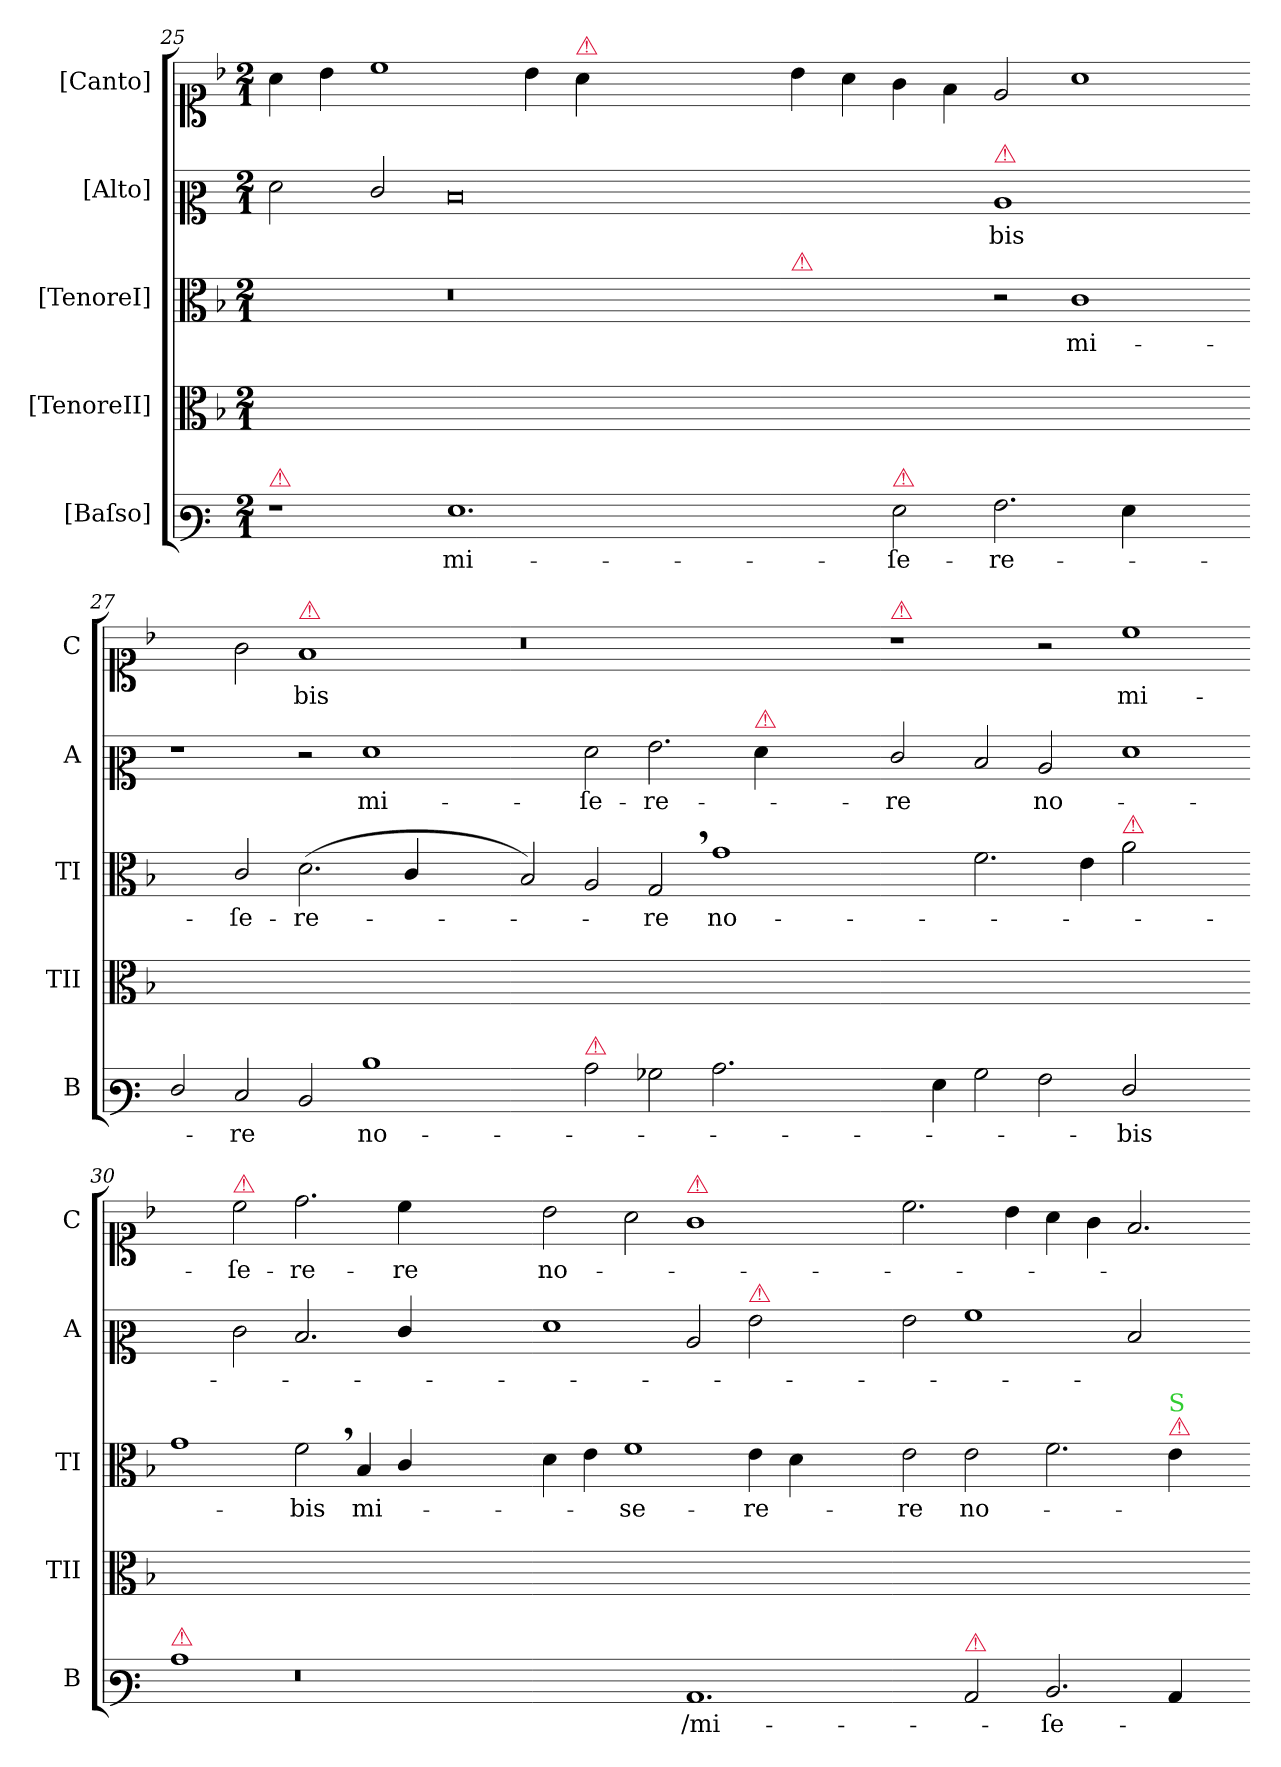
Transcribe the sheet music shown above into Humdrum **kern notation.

**kern	**text	**kern	**kern	**text	**kern	**text	**kern	**text
*part5	*part5	*part4	*part3	*part3	*part2	*part2	*part1	*part1
*staff5	*staff5	*staff4	*staff3	*staff3	*staff2	*staff2	*staff1	*staff1
*I"[Baſso]	*	*I"[TenoreII]	*I"[TenoreI]	*	*I"[Alto]	*	*I"[Canto]	*
*I'B	*	*I'TII	*I'TI	*	*I'A	*	*I'C	*
*clefF3	*	*clefC3	*clefC3	*	*clefC2	*	*clefC1	*
*	*	*k[b-]	*k[b-]	*	*	*	*k[b-]	*
*M2/1	*	*M2/1	*M2/1	*	*M2/1	*	*M2/1	*
=25	=25	=25	=25	=25	=25	=25	=25	=25
!LO:TX:a:color=crimson:t=⚠	!	!	!	!	!	!	!	!
1r	.	0ryy	1ryy	.	2f\	.	4a\	.
.	.	.	.	.	.	.	4b-\	.
.	.	.	.	.	2e/	.	1cc\	.
1.G\	mi-	.	0r	.	0d/	.	.	.
.	.	.	.	.	.	.	4b-\	.
!	!	!	!	!	!	!	!LO:TX:a:color=crimson:t=⚠	!
.	.	.	.	.	.	.	4a\	.
.	.	1ryy	.	.	.	.	1ryy	.
2ryy	.	.	.	.	.	.	.	.
=26-	=26-	=26-	=26-	=26-	=26-	=26-	=26-	=26-
!	!	!	!LO:TX:a:color=crimson:t=⚠	!	!	!	!	!
2ryy	.	0ryy	1ryy	.	1ryy	.	4b-\	.
.	.	.	.	.	.	.	4a\	.
!LO:TX:a:color=crimson:t=⚠	!	!	!	!	!	!	!	!
2G\	-ſe-	.	.	.	.	.	4g\	.
.	.	.	.	.	.	.	4f\	.
!	!	!	!	!	!LO:TX:a:color=crimson:t=⚠	!	!	!
2.A\	-re-	.	2r	.	1c/	-bis	2e/	.
.	.	.	1c\	mi-	.	.	1a\	.
4G\	.	.	.	.	.	.	.	.
2ryy	.	2ryy	.	.	2ryy	.	.	.
=27-	=27-	=27-	=27-	=27-	=27-	=27-	=27-	=27-
2F/	.	0ryy	2ryy	.	1r	.	2ryy	.
2E/	-re	.	2c/	-ſe-	.	.	2g\	.
!	!	!	!	!	!	!	!LO:TX:a:color=crimson:t=⚠	!
2D/	.	.	(2.d\	-re-	2r	.	1f/	-bis
1d\	no-	.	.	.	1f\	mi-	.	.
.	.	.	4c/	.	.	.	.	.
.	.	2ryy	2ryy	.	.	.	2ryy	.
=28-	=28-	=28-	=28-	=28-	=28-	=28-	=28-	=28-
2ryy	.	0ryy	2B-/)	.	2ryy	.	0r	.
!LO:TX:a:color=crimson:t=⚠	!	!	!	!	!	!	!	!
2c\	.	.	2A/	.	2f\	-ſe-	.	.
2B-\	.	.	2G,/	-re	2.g\	-re-	.	.
2.c\	.	.	1g\	no-	.	.	.	.
!	!	!	!	!	!LO:TX:a:color=crimson:t=⚠	!	!	!
.	.	.	.	.	4f\	.	.	.
.	.	2ryy	.	.	2ryy	.	2ryy	.
4ryy	.	.	.	.	.	.	.	.
=29-	=29-	=29-	=29-	=29-	=29-	=29-	=29-	=29-
!	!	!	!	!	!	!	!LO:TX:a:color=crimson:t=⚠	!
4ryy	.	0ryy	2ryy	.	2e/	-re	1r	.
4G\	.	.	.	.	.	.	.	.
2B-\	.	.	2.f\	.	2d/	.	.	.
2A\	.	.	.	.	2c/	no-	2r	.
.	.	.	4e\	.	.	.	.	.
!	!	!	!LO:TX:a:color=crimson:t=⚠	!	!	!	!	!
2F/	-bis	.	2a\	.	1f\	.	1cc\	mi-
2ryy	.	2ryy	2ryy	.	.	.	.	.
=30-	=30-	=30-	=30-	=30-	=30-	=30-	=30-	=30-
!LO:TX:a:color=crimson:t=⚠	!	!	!	!	!	!	!	!
1c\	.	0ryy	1g\	.	2ryy	.	2ryy	.
!	!	!	!	!	!	!	!LO:TX:a:color=crimson:t=⚠	!
.	.	.	.	.	2e\	.	2cc\	-ſe-
0r	.	.	2f,\	-bis	2.d/	.	2.dd\	-re-
.	.	.	4B-/	mi-	.	.	.	.
.	.	.	4c/	.	4e/	.	4cc\	-re
.	.	1ryy	1ryy	.	1ryy	.	1ryy	.
=31-	=31-	=31-	=31-	=31-	=31-	=31-	=31-	=31-
1ryy	.	0ryy	4d\	.	1f\	.	2b-\	no-
.	.	.	4e\	.	.	.	.	.
.	.	.	1f\	-se-	.	.	2a\	.
!	!	!	!	!	!	!	!LO:TX:a:color=crimson:t=⚠	!
1.C/	/mi-	.	.	.	2c/	.	1g\	.
!	!	!	!	!	!LO:TX:a:color=crimson:t=⚠	!	!	!
.	.	.	4e\	re-	2g\	.	.	.
.	.	.	4d\	.	.	.	.	.
.	.	2ryy	2ryy	.	2ryy	.	2ryy	.
=32-	=32-	=32-	=32-	=32-	=32-	=32-	=32-	=32-
2ryy	.	0ryy	2e\	-re	2g\	.	2.cc\	.
!LO:TX:a:color=crimson:t=⚠	!	!	!	!	!	!	!	!
2C/	.	.	2e\	no-	1a\	.	.	.
.	.	.	.	.	.	.	4b-\	.
2.D/	-ſe-	.	2.f\	.	.	.	4a\	.
.	.	.	.	.	.	.	4g\	.
.	.	.	.	.	2d/	.	2.f/	.
!	!	!	!LO:TX:a:color=crimson:t=⚠	!	!	!	!	!
!	!	!	!LO:TX:a:color=limegreen:t=S	!	!	!	!	!
4C/	.	.	4e\	.	.	.	.	.
4ryy	.	4ryy	4ryy	.	4ryy	.	.	.
=-	=-	=-	=-	=-	=-	=-	=-	=-
*-	*-	*-	*-	*-	*-	*-	*-	*-
